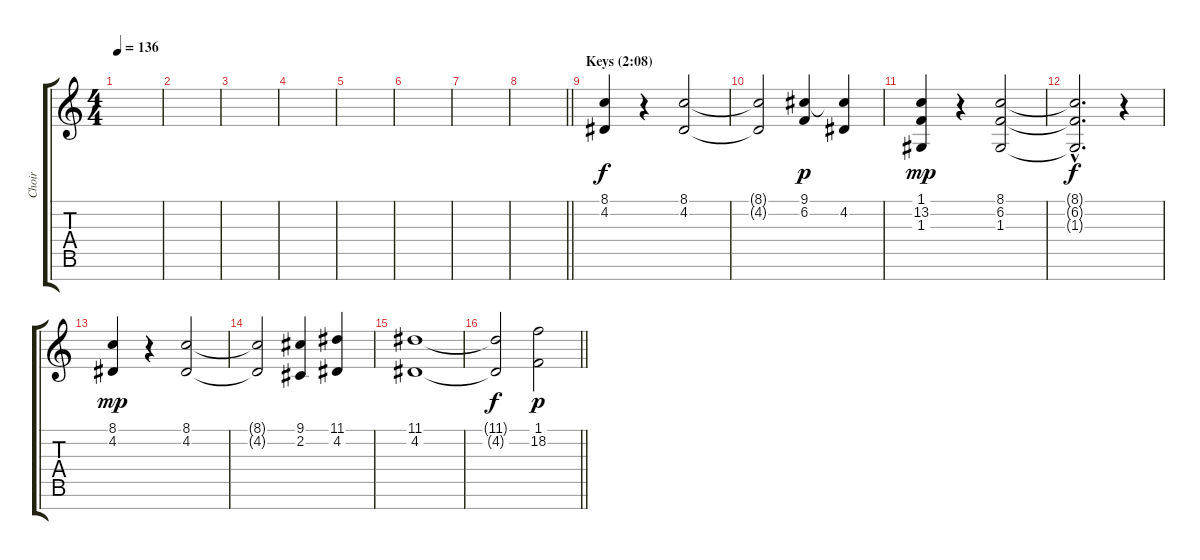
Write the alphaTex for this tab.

\track ("Choir" "Choir") {instrument choiraahs}
\staff {score tabs}
\tuning (E4 B3 G3 D3 A2 E2 B1) {hide}
\ts (4 4)
\tempo 136
\clef g2
\ks c
|
|
|
|
|
|
|
\barLineRight lightlight
|
\section ("" "Keys (2:08)")
(8.1 4.2).4 r.4 (8.1 4.2).2 |
(8.1{t} 4.2{t}).2 (9.1 6.2).4{dy p} (9.1{t} 4.2).4 |
(1.1 13.2 1.3).4{dy mp} r.4 (8.1 6.2 1.3).2 |
(8.1{hac t} 6.2{hac t} 1.3{hac t}).2{d dy f} r.4 |
(8.1 4.2).4{dy mp} r.4 (8.1 4.2).2 |
(8.1{t} 4.2{t}).2 (9.1 2.2).4 (11.1 4.2).4 |
(11.1 4.2).1 |
\barLineRight lightlight
(11.1{t} 4.2{t}).2{dy f} (1.1 18.2).2{dy p}
